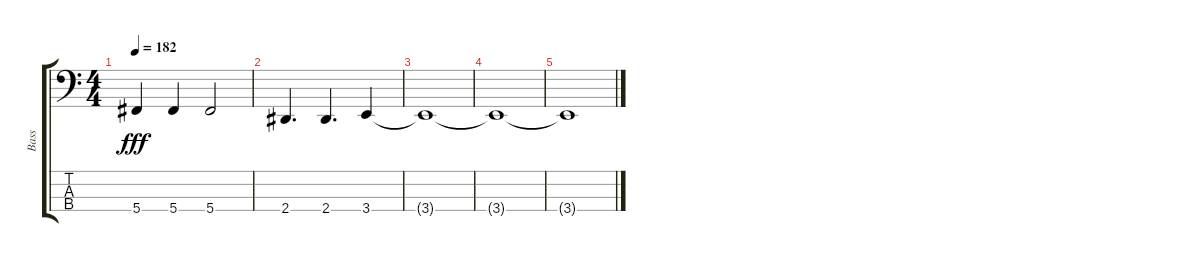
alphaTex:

\track ("Bass" "Bass") {instrument electricbassfinger}
\staff {score tabs}
\tuning (E2 B1 Gb1 Db1) {hide}
\ts (4 4)
\tempo 182
\clef f4
\ks c
5.4{t}.4{dy fff} 5.4.4 5.4.2 |
2.4.4{d} 2.4.4{d} 3.4.4 |
3.4{t}.1 |
3.4{t}.1 |
3.4{t}.1
